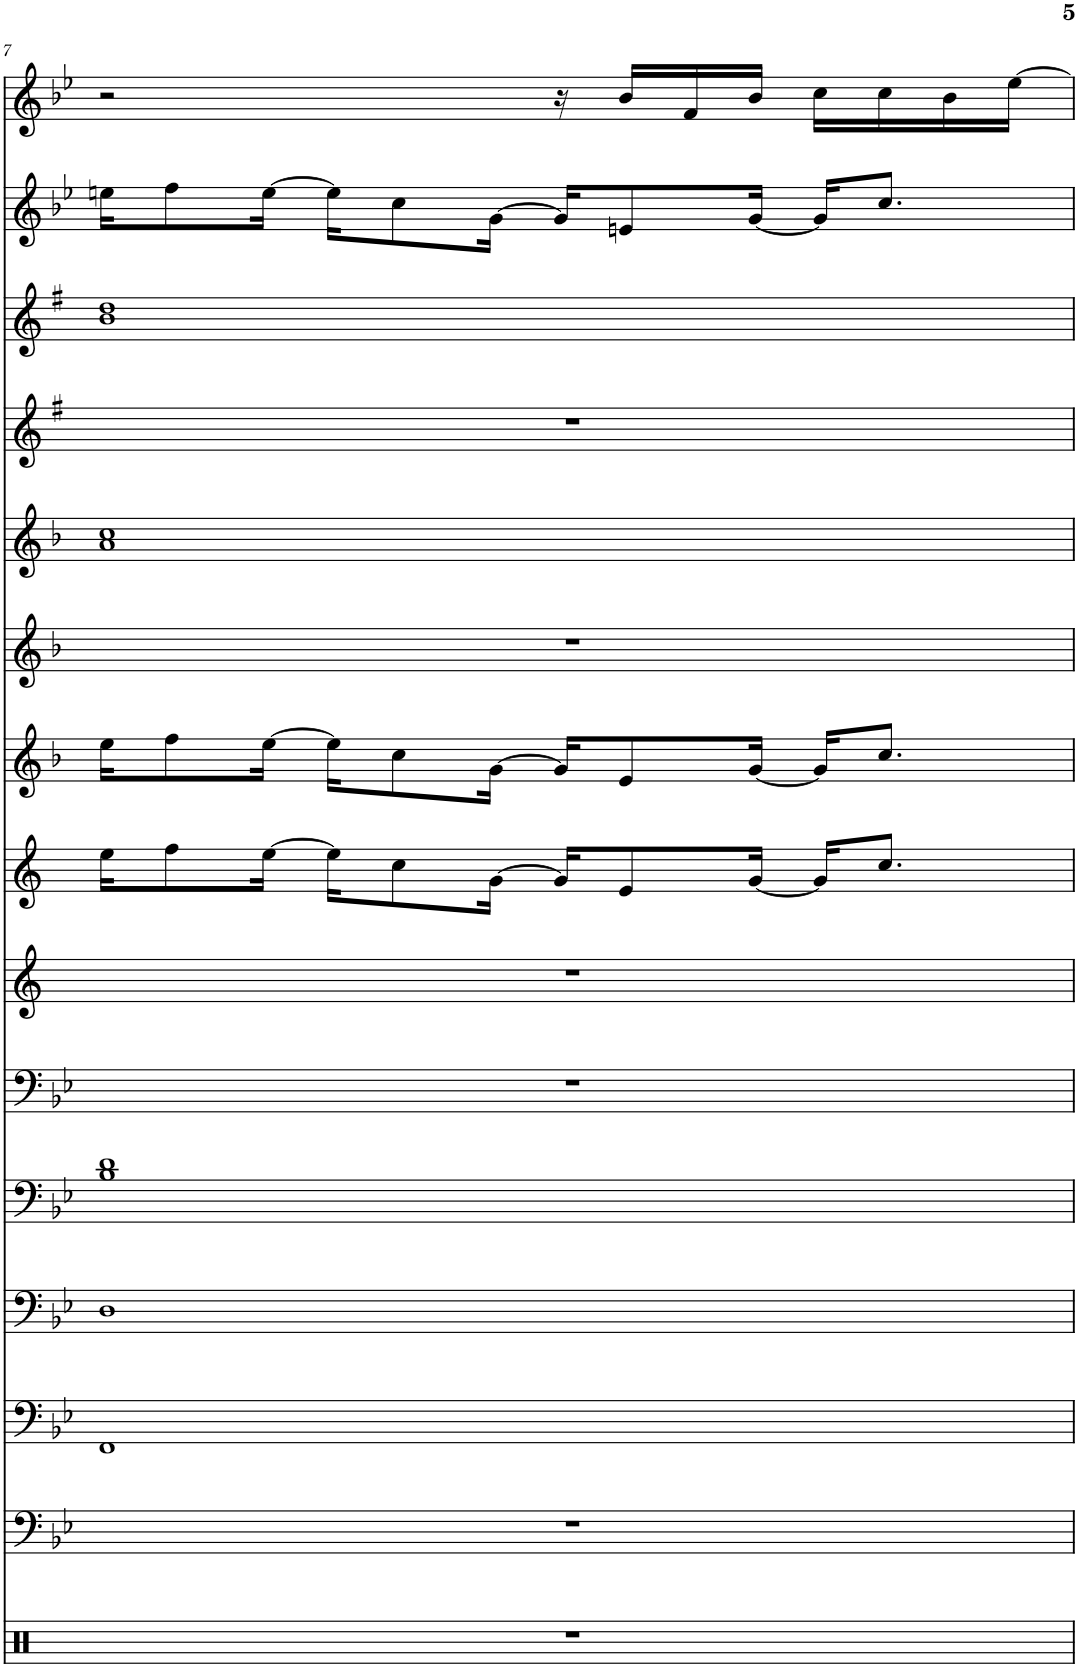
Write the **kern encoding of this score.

**kern	**kern	**kern	**kern	**kern	**kern	**kern	**kern	**kern	**kern	**kern	**kern	**kern	**kern	**kern
*part15	*part14	*part13	*part12	*part11	*part10	*part9	*part8	*part7	*part6	*part5	*part4	*part3	*part2	*part1
*staff15	*staff14	*staff13	*staff12	*staff11	*staff10	*staff9	*staff8	*staff7	*staff6	*staff5	*staff4	*staff3	*staff2	*staff1
*I"Voice	*I"Voice	*I"Voice	*I"Voice	*I"Voice	*I"Voice	*I"Voice	*I"Voice	*I"Voice	*I"Voice	*I"Voice	*I"Voice	*I"Voice	*I"Voice	*I"Voice
*I'V	*I'V	*I'V	*I'V	*I'V	*I'V	*I'V	*I'V	*I'V	*I'V	*I'V	*I'V	*I'V	*I'V	*I'V
!!LO:PB:g=z
*clefX	*clefX	*clefF4	*clefF4	*clefF4	*clefF4	*clefG2	*clefG2	*clefG2	*clefG2	*clefG2	*clefG2	*clefG2	*clefG2	*clefG2
*k[]	*k[b-e-]	*k[b-e-]	*k[b-e-]	*k[b-e-]	*k[b-e-]	*k[]	*k[]	*k[b-]	*k[b-]	*k[b-]	*k[f#]	*k[f#]	*k[b-e-]	*k[b-e-]
*M4/4	*M4/4	*M4/4	*M4/4	*M4/4	*M4/4	*M4/4	*M4/4	*M4/4	*M4/4	*M4/4	*M4/4	*M4/4	*M4/4	*
*met(c)	*met(c)	*met(c)	*met(c)	*met(c)	*met(c)	*met(c)	*met(c)	*met(c)	*met(c)	*met(c)	*met(c)	*met(c)	*met(c)	*
=7	=7	=7	=7	=7	=7	=7	=7	=7	=7	=7	=7	=7	=7	=7
1r	1r	1FF	1D	1B- 1d	1r	1r	16ee\KL	16ee\KL	1r	1a 1cc	1r	1b 1dd	16een\KL	2r
.	.	.	.	.	.	.	8ff\	8ff\	.	.	.	.	8ff\	.
.	.	.	.	.	.	.	[>16ee\Jk	[>16ee\Jk	.	.	.	.	[>16ee\Jk	.
.	.	.	.	.	.	.	16ee\KL]	16ee\KL]	.	.	.	.	16ee\KL]	.
.	.	.	.	.	.	.	8cc\	8cc\	.	.	.	.	8cc\	.
.	.	.	.	.	.	.	[>16g\Jk	[>16g\Jk	.	.	.	.	[>16g\Jk	.
.	.	.	.	.	.	.	16g/KL]	16g/KL]	.	.	.	.	16g/KL]	16r
.	.	.	.	.	.	.	8e/	8e/	.	.	.	.	8en/	16b-/LL
.	.	.	.	.	.	.	.	.	.	.	.	.	.	16f/
.	.	.	.	.	.	.	[<16g/Jk	[<16g/Jk	.	.	.	.	[<16g/Jk	16b-/JJ
.	.	.	.	.	.	.	16g/KL]	16g/KL]	.	.	.	.	16g/KL]	16cc\LL
.	.	.	.	.	.	.	8.cc/J	8.cc/J	.	.	.	.	8.cc/J	16cc\
.	.	.	.	.	.	.	.	.	.	.	.	.	.	16b-\
.	.	.	.	.	.	.	.	.	.	.	.	.	.	[>16ee-\JJ
=	=	=	=	=	=	=	=	=	=	=	=	=	=	=
*-	*-	*-	*-	*-	*-	*-	*-	*-	*-	*-	*-	*-	*-	*-
